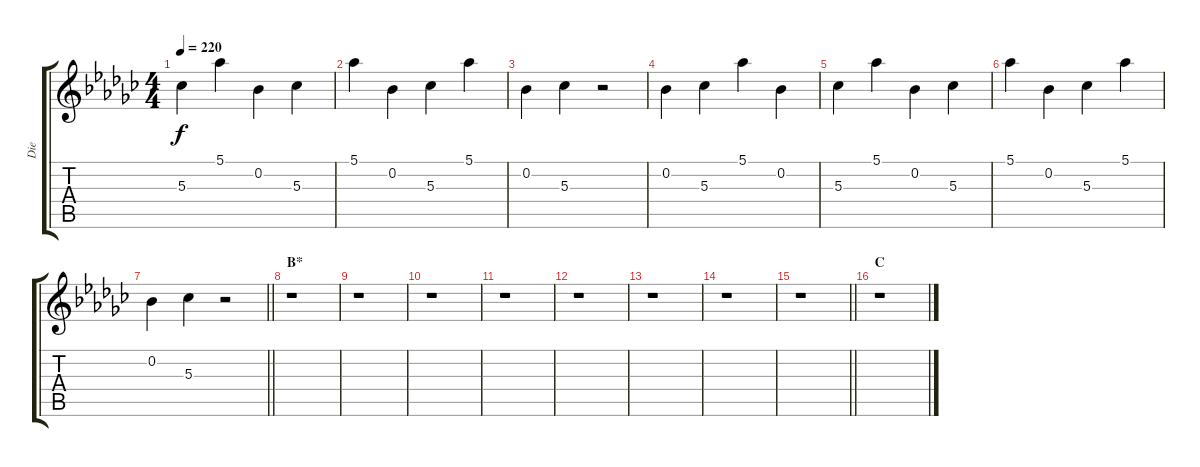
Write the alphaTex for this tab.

\track ("Die" "Die") {instrument electricguitarclean}
\staff {score tabs}
\tuning (Eb4 Bb3 Gb3 Db3 Ab2 Db2) {hide}
\ts (4 4)
\tempo 220
\clef g2
\ks ebminor
5.3.4{dy f} 5.1.4 0.2.4 5.3.4 |
5.1.4 0.2.4 5.3.4 5.1.4 |
0.2.4 5.3.4 r.2 |
0.2.4 5.3.4 5.1.4 0.2.4 |
5.3.4 5.1.4 0.2.4 5.3.4 |
5.1.4 0.2.4 5.3.4 5.1.4 |
\barLineRight lightlight
0.2.4 5.3.4 r.2 |
\section ("" "B*")
r.1 |
r.1 |
r.1 |
r.1 |
r.1 |
r.1 |
r.1 |
\barLineRight lightlight
r.1 |
\section ("" "C")
r.1
